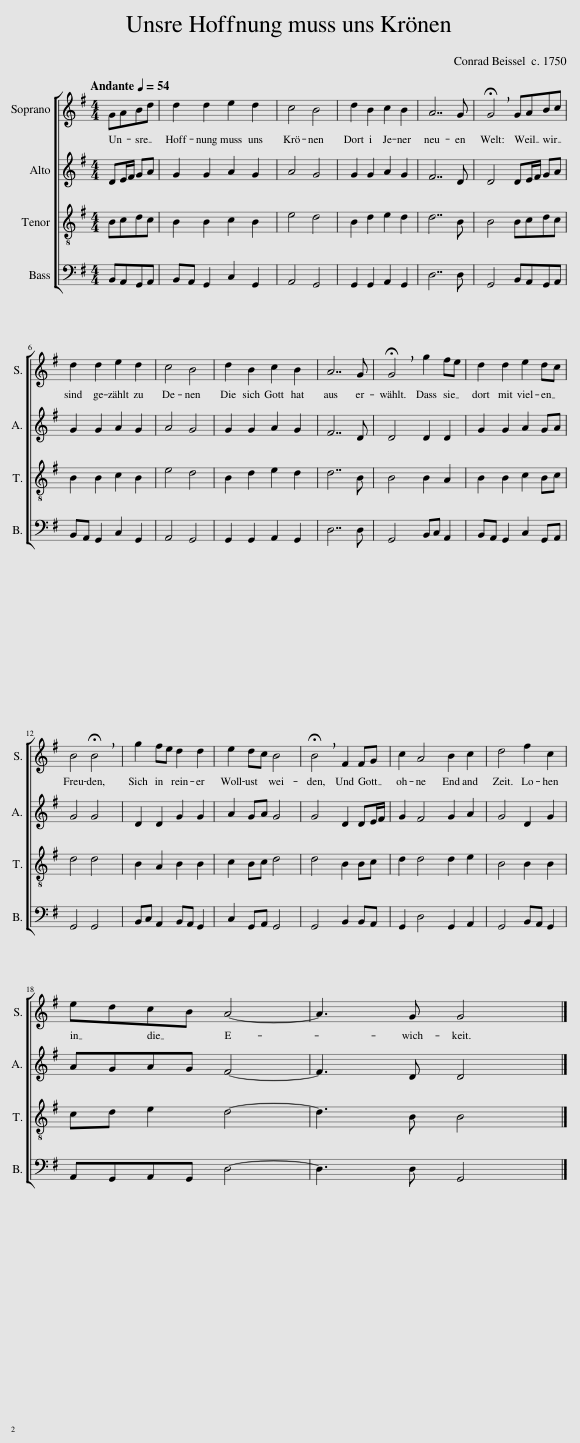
X:1
%%score [ 1 2 3 4 ]
L:1/8
Q:1/4=54
M:4/4
I:linebreak $
K:G
V:1 treble
V:2 treble
V:3 treble-8
V:4 bass
V:1
 GABd | d2 d2 e2 d2 | c4 B4 | d2 B2 c2 B2 | A7 G | %5
 !breath!!fermata!G4 GABc |$ d2 d2 e2 d2 | c4 B4 | d2 B2 c2 B2 | A7 G | %10
 !breath!!fermata!G4 g2 fe | d2 d2 e2 dc |$ B4 !breath!!fermata!B4 | g2 fe d2 d2 | e2 dc B4 | %15
 !breath!!fermata!B4 F2 FG | c2 A4 B2 c2 | d4 f2 c2 |$ edcB A4- | A3 G G4 |] %20
V:2
 DE/F/ GA | G2 G2 A2 G2 | A4 G4 | G2 G2 A2 G2 | F7 D | %5
 D4 DE/F/ GA |$ G2 G2 A2 G2 | A4 G4 | G2 G2 A2 G2 | F7 D | %10
 D4 D2 D2 | G2 G2 A2 GA |$ G4 G4 | D2 D2 G2 G2 | A2 GA G4 | %15
 G4 D2 DE/F/ | G2 F4 G2 A2 | G4 D2 G2 |$ AGAG F4- | F3 D D4 |] %20
V:3
 Bcdc | B2 B2 c2 B2 | e4 d4 | B2 d2 e2 d2 | d7 B | %5
 B4 Bcdc |$ B2 B2 c2 B2 | e4 d4 | B2 d2 e2 d2 | d7 B | %10
 B4 B2 A2 | B2 B2 c2 Bc |$ d4 d4 | B2 A2 B2 B2 | c2 Bc d4 | %15
 d4 B2 Bc | d2 d4 d2 e2 | B4 B2 B2 |$ cd e2 d4- | d3 B B4 |] %20
V:4
 B,,A,,G,,A,, | B,,A,, G,,2 C,2 G,,2 | A,,4 G,,4 | G,,2 G,,2 A,,2 G,,2 | D,7 D, | %5
 G,,4 B,,A,,G,,A,, |$ B,,A,, G,,2 C,2 G,,2 | A,,4 G,,4 | G,,2 G,,2 A,,2 G,,2 | D,7 D, | %10
 G,,4 B,,C, A,,2 | B,,A,, G,,2 C,2 G,,A,, |$ G,,4 G,,4 | B,,C, A,,2 B,,A,, G,,2 | C,2 G,,A,, G,,4 | %15
 G,,4 B,,2 B,,A,, | G,,2 D,4 G,,2 A,,2 | G,,4 B,,A,, G,,2 |$ A,,G,,A,,G,, D,4- | D,3 D, G,,4 |] %20
